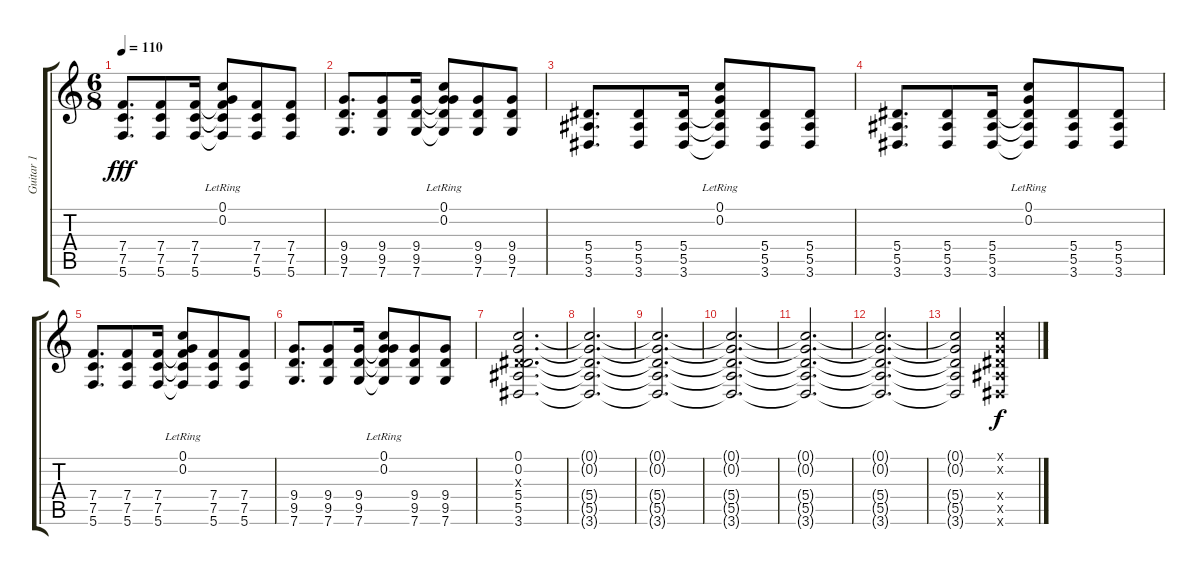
\track ("Guitar 1" "Guitar 1") {instrument distortionguitar}
\staff {score tabs}
\tuning (C4 G3 Eb3 Bb2 F2 C2) {hide}
\ts (6 8)
\tempo 110
\clef g2
\ks c
(7.4 7.5 5.6).8{d dy fff} (7.4 7.5 5.6).8 (7.4 7.5 5.6).16 (0.1{lr} 0.2{lr} 7.4{t} 7.5{t} 5.6{t}).8 (7.4 7.5 5.6).8 (7.4 7.5 5.6).8 |
(9.4 9.5 7.6).8{d} (9.4 9.5 7.6).8 (9.4 9.5 7.6).16 (0.1{lr} 0.2{lr} 9.4{t} 9.5{t} 7.6{t}).8 (9.4 9.5 7.6).8 (9.4 9.5 7.6).8 |
(5.4 5.5 3.6).8{d} (5.4 5.5 3.6).8 (5.4 5.5 3.6).16 (0.1{lr} 0.2{lr} 5.4{t} 5.5{t} 3.6{t}).8 (5.4 5.5 3.6).8 (5.4 5.5 3.6).8 |
(5.4 5.5 3.6).8{d} (5.4 5.5 3.6).8 (5.4 5.5 3.6).16 (0.1{lr} 0.2{lr} 5.4{t} 5.5{t} 3.6{t}).8 (5.4 5.5 3.6).8 (5.4 5.5 3.6).8 |
(7.4 7.5 5.6).8{d} (7.4 7.5 5.6).8 (7.4 7.5 5.6).16 (0.1{lr} 0.2{lr} 7.4{t} 7.5{t} 5.6{t}).8 (7.4 7.5 5.6).8 (7.4 7.5 5.6).8 |
(9.4 9.5 7.6).8{d} (9.4 9.5 7.6).8 (9.4 9.5 7.6).16 (0.1{lr} 0.2{lr} 9.4{t} 9.5{t} 7.6{t}).8 (9.4 9.5 7.6).8 (9.4 9.5 7.6).8 |
(0.1 0.2 0.3{x} 5.4 5.5 3.6).2{d} |
(0.1{t} 0.2{t} 5.4{t} 5.5{t} 3.6{t}).2{d} |
(0.1{t} 0.2{t} 5.4{t} 5.5{t} 3.6{t}).2{d} |
(0.1{t} 0.2{t} 5.4{t} 5.5{t} 3.6{t}).2{d} |
(0.1{t} 0.2{t} 5.4{t} 5.5{t} 3.6{t}).2{d} |
(0.1{t} 0.2{t} 5.4{t} 5.5{t} 3.6{t}).2{d} |
(0.1{t} 0.2{t} 5.4{t} 5.5{t} 3.6{t}).2 (0.1{x} 0.2{x} 5.4{x} 5.5{x} 3.6{x}).4{dy f}
